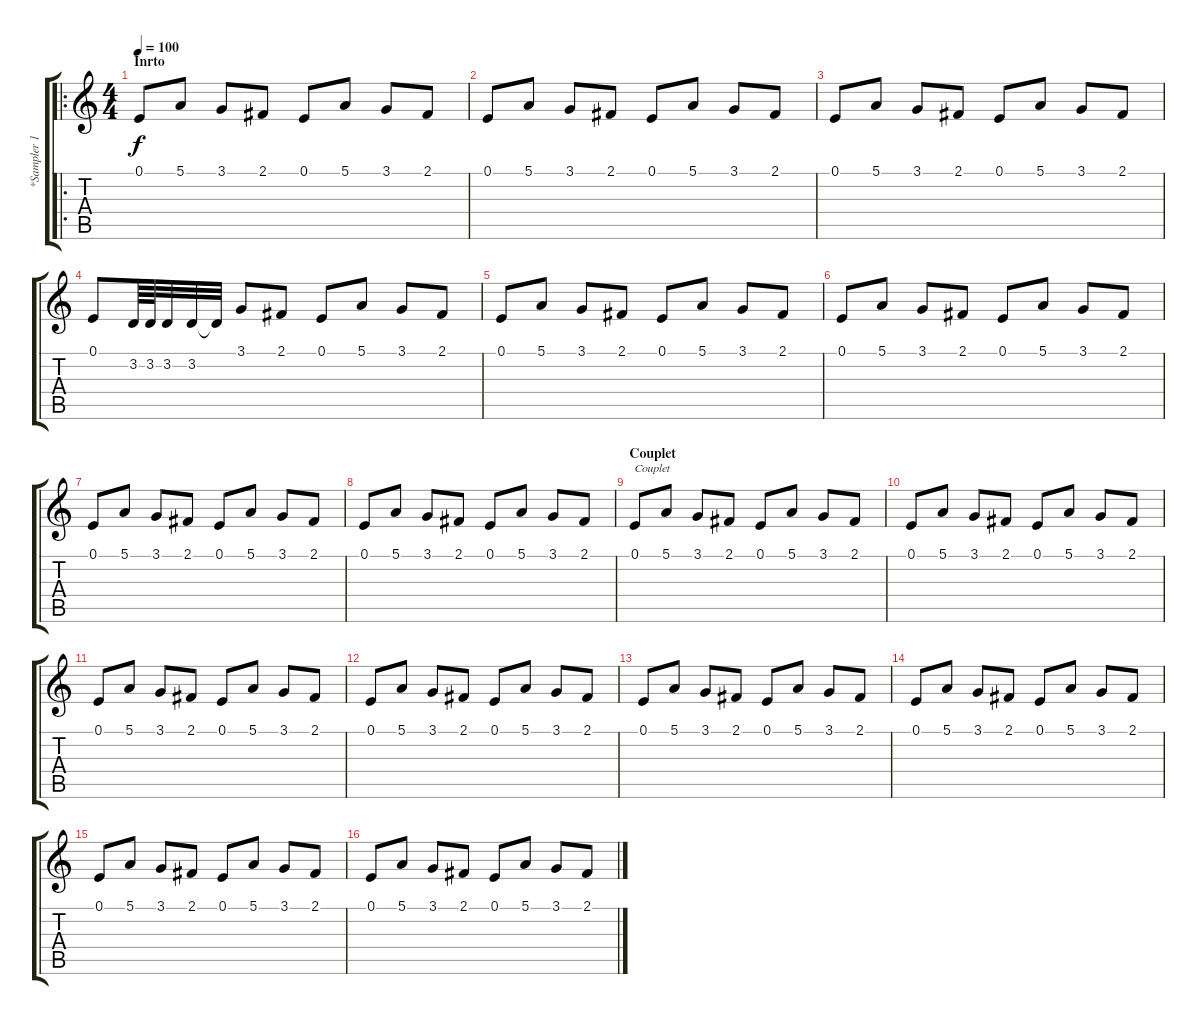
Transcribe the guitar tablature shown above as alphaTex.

\track ("*Sampler 1 - Sampled piano (Mr.Hahn)" "*Sampler 1") {instrument electricpiano1}
\staff {score tabs}
\tuning (E4 B3 G3 D3 A2 E2) {hide}
\ro
\ts (4 4)
\section ("" "Inrto")
\tempo 100
\clef g2
\ks c
0.1.8{dy f instrument electricpiano1} 5.1.8 3.1.8 2.1.8 0.1.8 5.1.8 3.1.8 2.1.8 |
0.1.8 5.1.8 3.1.8 2.1.8 0.1.8 5.1.8 3.1.8 2.1.8 |
0.1.8 5.1.8 3.1.8 2.1.8 0.1.8 5.1.8 3.1.8 2.1.8 |
0.1.8 3.2.64 3.2.64 3.2.32 3.2.32 3.2{t}.32 3.1.8 2.1.8 0.1.8 5.1.8 3.1.8 2.1.8 |
0.1.8 5.1.8 3.1.8 2.1.8 0.1.8 5.1.8 3.1.8 2.1.8 |
0.1.8 5.1.8 3.1.8 2.1.8 0.1.8 5.1.8 3.1.8 2.1.8 |
0.1.8 5.1.8 3.1.8 2.1.8 0.1.8 5.1.8 3.1.8 2.1.8 |
0.1.8 5.1.8 3.1.8 2.1.8 0.1.8 5.1.8 3.1.8 2.1.8 |
\section ("" "Couplet")
0.1.8{txt "Couplet"} 5.1.8 3.1.8 2.1.8 0.1.8 5.1.8 3.1.8 2.1.8 |
0.1.8 5.1.8 3.1.8 2.1.8 0.1.8 5.1.8 3.1.8 2.1.8 |
0.1.8 5.1.8 3.1.8 2.1.8 0.1.8 5.1.8 3.1.8 2.1.8 |
0.1.8 5.1.8 3.1.8 2.1.8 0.1.8 5.1.8 3.1.8 2.1.8 |
0.1.8 5.1.8 3.1.8 2.1.8 0.1.8 5.1.8 3.1.8 2.1.8 |
0.1.8 5.1.8 3.1.8 2.1.8 0.1.8 5.1.8 3.1.8 2.1.8 |
0.1.8 5.1.8 3.1.8 2.1.8 0.1.8 5.1.8 3.1.8 2.1.8 |
0.1.8 5.1.8 3.1.8 2.1.8 0.1.8 5.1.8 3.1.8 2.1.8
